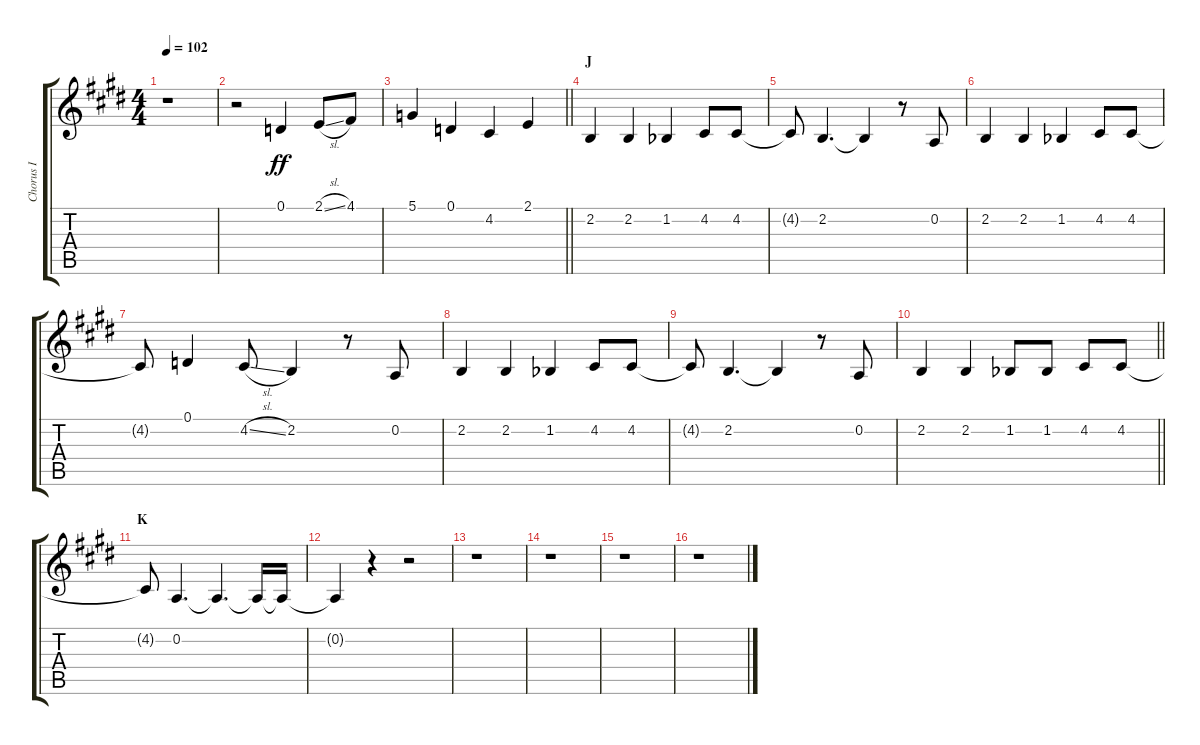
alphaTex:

\track ("Chorus I" "Chorus I") {instrument voiceoohs}
\staff {score tabs}
\tuning (D4 A3 F3 C3 G2 D2) {hide}
\ts (4 4)
\tempo 102
\clef g2
\ks e
r.1{dy ff} |
r.2 0.1.4 2.1{sl}.8 4.1.8 |
\barLineRight lightlight
5.1.4 0.1.4 4.2.4 2.1.4 |
\section ("" "J")
2.2.4 2.2.4 1.2{acc b}.4 4.2.8 4.2.8 |
4.2{t}.8 2.2.4{d} 2.2{t}.4 r.8 0.2.8 |
2.2.4 2.2.4 1.2{acc b}.4 4.2.8 4.2.8 |
4.2{t}.8 0.1.4 4.2{sl}.8 2.2.4 r.8 0.2.8 |
2.2.4 2.2.4 1.2{acc b}.4 4.2.8 4.2.8 |
4.2{t}.8 2.2.4{d} 2.2{t}.4 r.8 0.2.8 |
\barLineRight lightlight
2.2.4 2.2.4 1.2{acc b}.8 1.2{acc b}.8 4.2.8 4.2.8 |
\section ("" "K")
4.2{t}.8 0.2.4{d} 0.2{t}.4{d} 0.2{t}.16 0.2{t}.16 |
0.2{t}.4 r.4 r.2 |
r.1 |
r.1 |
r.1 |
r.1
